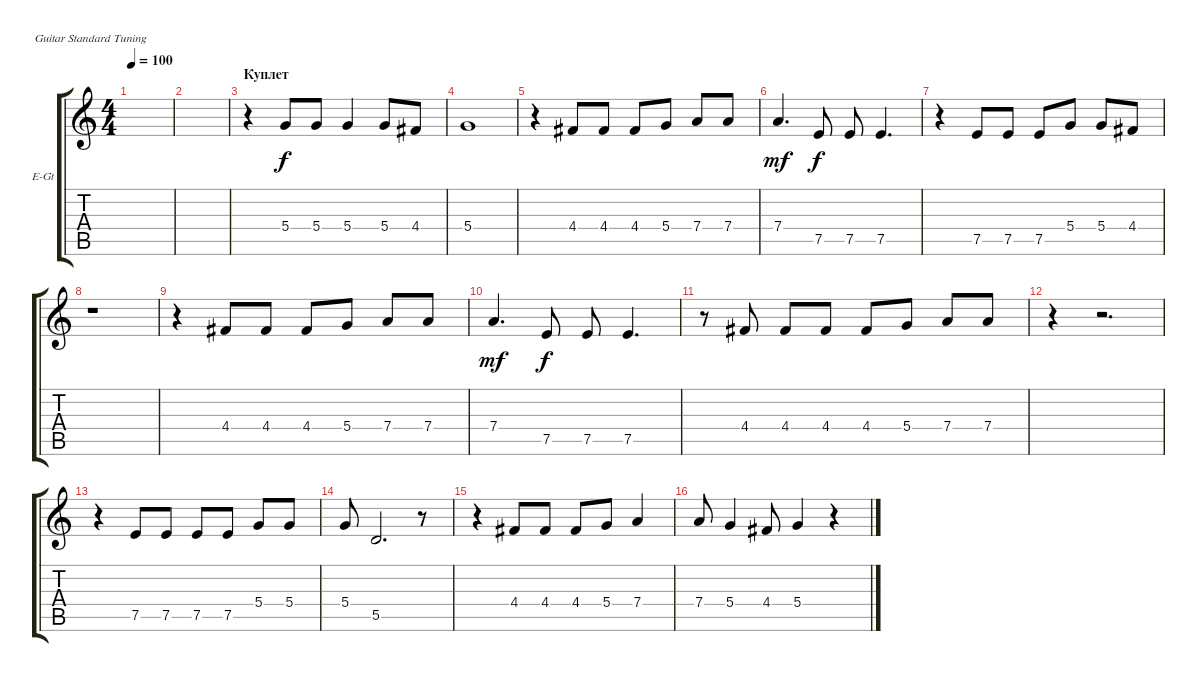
\defaultSystemsLayout 4
\bracketExtendMode groupsimilarinstruments
\firstSystemTrackNameOrientation horizontal
\otherSystemsTrackNameOrientation horizontal
\track ("В. Бутусов (вокал)" "E-Gt") {instrument electricguitarclean}
\staff {score tabs}
\tuning (E4 B3 G3 D3 A2 E2)
\ts (4 4)
\tempo 100
\clef g2
\scale
0.333333
\ks c
|
\scale
0.333333 |
\section ("" "Куплет")
\scale
0.333333 r.4 5.4.8 5.4.8 5.4.4 5.4.8 4.4.8 |
\scale
0.333333 5.4.1 |
\scale
0.333333 r.4 4.4.8 4.4.8 4.4.8 5.4.8 7.4.8 7.4.8 |
7.4.4{d dy mf} 7.5.8{dy f} 7.5.8 7.5.4{d} |
r.4 7.5.8 7.5.8 7.5.8 5.4.8 5.4.8 4.4.8 |
r.1 |
r.4 4.4.8 4.4.8 4.4.8 5.4.8 7.4.8 7.4.8 |
7.4.4{d dy mf} 7.5.8{dy f} 7.5.8 7.5.4{d} |
r.8 4.4.8 4.4.8 4.4.8 4.4.8 5.4.8 7.4.8 7.4.8 |
r.4 r.2{d} |
r.4 7.5.8 7.5.8 7.5.8 7.5.8 5.4.8 5.4.8 |
5.4.8 5.5.2{d} r.8 |
r.4 4.4.8 4.4.8 4.4.8 5.4.8 7.4.4 |
7.4.8 5.4.4 4.4.8 5.4.4 r.4
